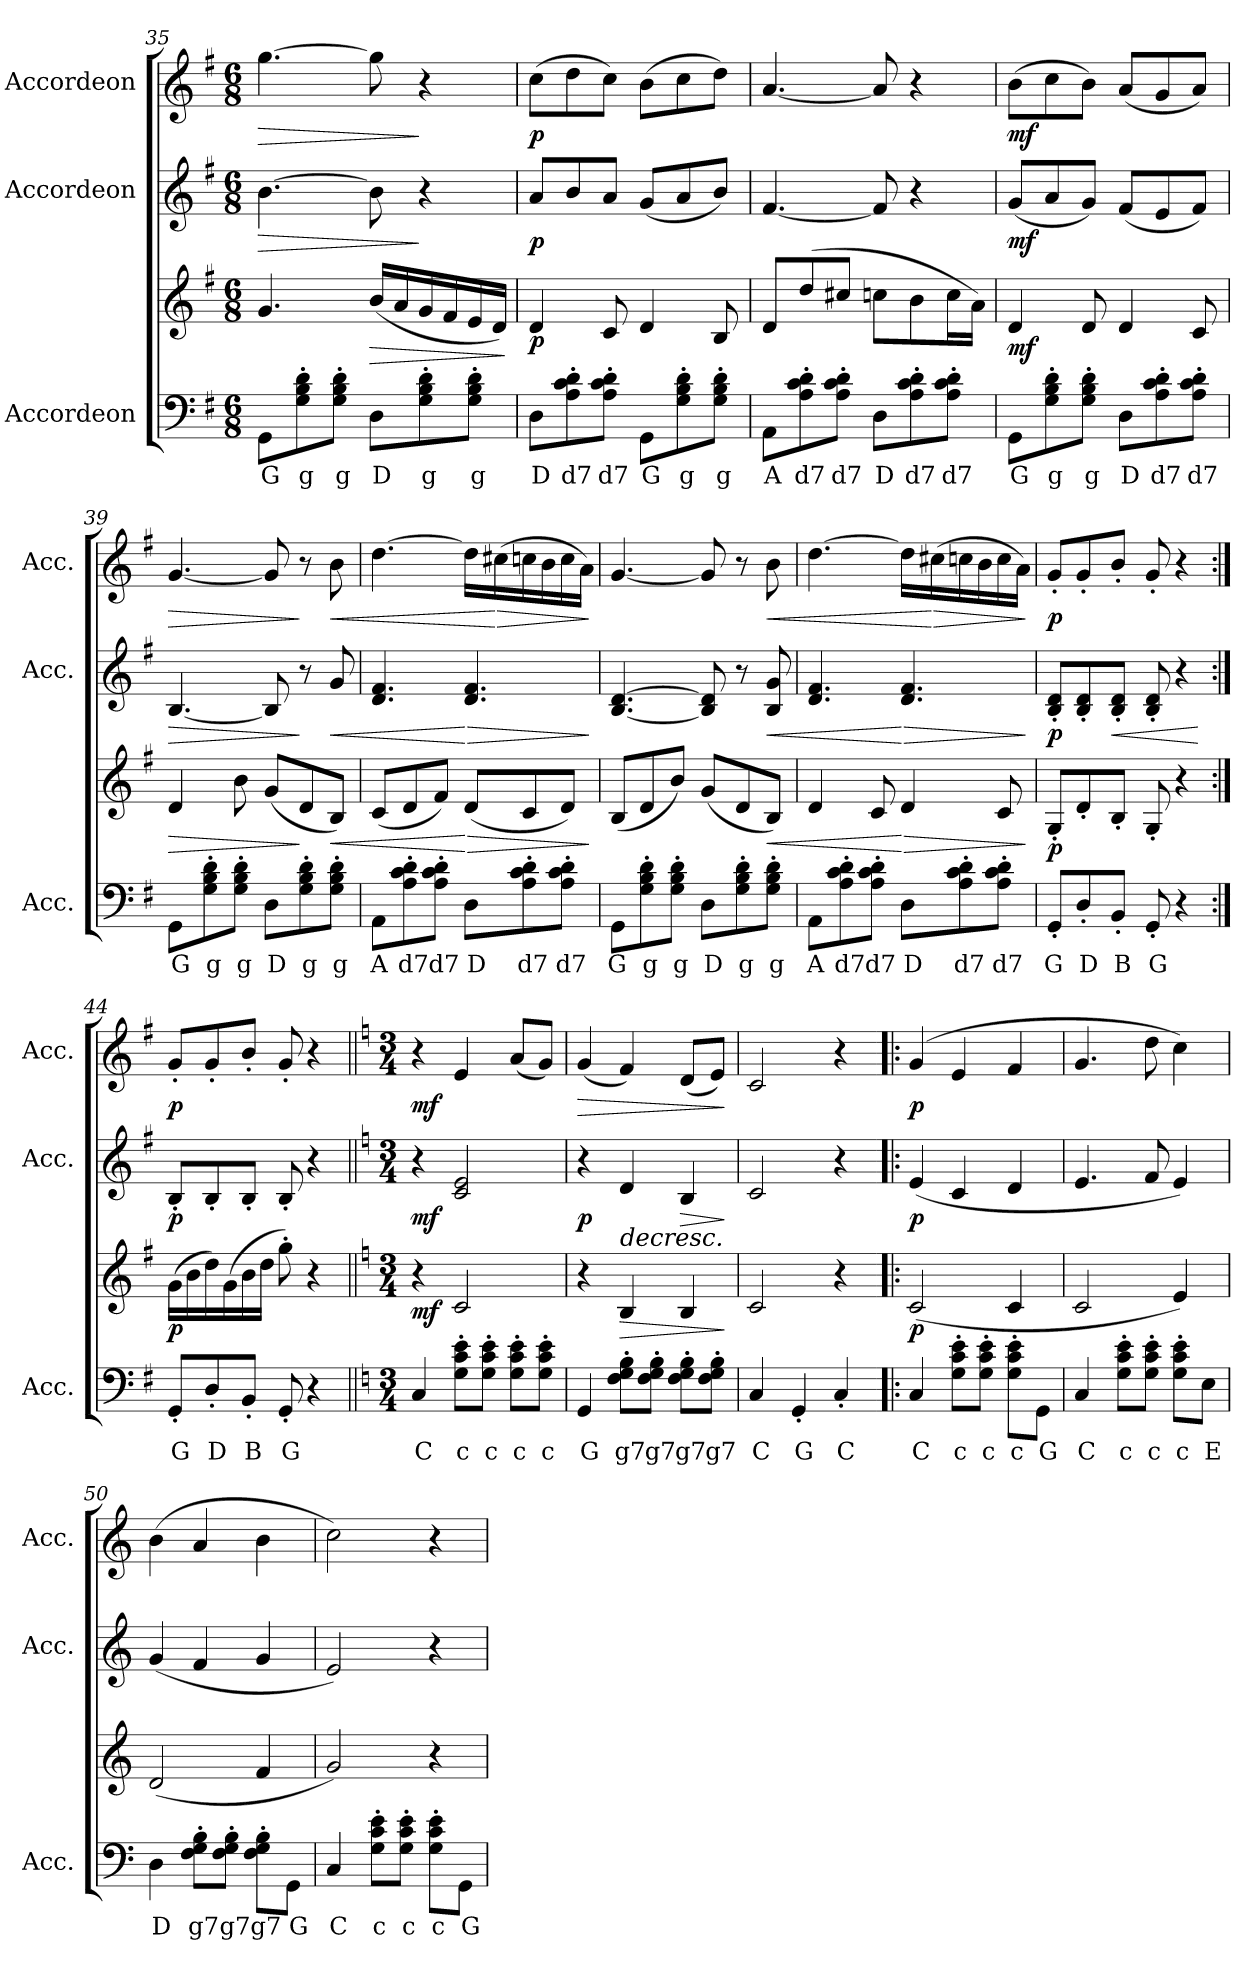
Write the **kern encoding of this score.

**kern	**text	**kern	**dynam	**kern	**dynam	**kern	**dynam
*part3	*part3	*part3	*part3	*part2	*part2	*part1	*part1
*staff4	*staff4	*staff3	*staff3/4	*staff2	*staff2	*staff1	*staff1
*I"Accordeon	*	*	*	*I"Accordeon	*	*I"Accordeon	*
*I'Acc.	*	*	*	*I'Acc.	*	*I'Acc.	*
!!LO:PB:g=z
*clefF4	*	*clefG2	*	*clefG2	*	*clefG2	*
*k[f#]	*	*k[f#]	*	*k[f#]	*	*k[f#]	*
*M6/8	*	*M6/8	*	*M6/8	*	*M6/8	*
=35	=35	=35	=35	=35	=35	=35	=35
!	!LO:LY:b	!	!	!	!LO:HP:b	!	!LO:HP:b
8GG\L	G	4.g/	.	[4.b\	>	[4.gg\	>
!	!LO:LY:b	!	!	!	!	!	!
8G\' 8B\' 8d\'	g	.	.	.	.	.	.
!	!LO:LY:b	!	!	!	!	!	!
8G\' 8B\' 8d\'J	g	.	.	.	.	.	.
!	!LO:LY:b	!	!LO:HP:b	!	!	!	!
8D\L	D	(16b/LL	>	8b\]	.	8gg\]	.
.	.	16a/	.	.	.	.	.
!	!LO:LY:b	!	!	!	!	!	!
8G\' 8B\' 8d\'	g	16g/	.	4r	]	4r	]
.	.	16f#/	.	.	.	.	.
!	!LO:LY:b	!	!	!	!	!	!
8G\' 8B\' 8d\'J	g	16e/	.	.	.	.	.
.	.	16d/JJ)	.	.	.	.	.
.	.	.	]	.	.	.	.
=36	=36	=36	=36	=36	=36	=36	=36
!	!LO:LY:b	!	!LO:DY:b	!	!LO:DY:b	!	!LO:DY:b
8D\L	D	4d/	p	8a/L	p	(8cc\L	p
!	!LO:LY:b	!	!	!	!	!	!
8A\' 8c\' 8d\'	d7	.	.	8b/	.	8dd\	.
!	!LO:LY:b	!	!	!	!	!	!
8A\' 8c\' 8d\'J	d7	8c/	.	8a/J	.	8cc\J)	.
!	!LO:LY:b	!	!	!	!	!	!
8GG\L	G	4d/	.	(8g/L	.	(8b\L	.
!	!LO:LY:b	!	!	!	!	!	!
8G\' 8B\' 8d\'	g	.	.	8a/	.	8cc\	.
!	!LO:LY:b	!	!	!	!	!	!
8G\' 8B\' 8d\'J	g	8B/	.	8b/J)	.	8dd\J)	.
=37	=37	=37	=37	=37	=37	=37	=37
!	!LO:LY:b	!	!	!	!	!	!
8AA\L	A	8d/L	.	[4.f#/	.	[4.a/	.
!	!LO:LY:b	!	!	!	!	!	!
8A\' 8c\' 8d\'	d7	(8dd/	.	.	.	.	.
!	!LO:LY:b	!	!	!	!	!	!
8A\' 8c\' 8d\'J	d7	8cc#X/J	.	.	.	.	.
!	!LO:LY:b	!	!	!	!	!	!
8D\L	D	8ccn\L	.	8f#/]	.	8a/]	.
!	!LO:LY:b	!	!	!	!	!	!
8A\' 8c\' 8d\'	d7	8b\	.	4r	.	4r	.
!	!LO:LY:b	!	!	!	!	!	!
8A\' 8c\' 8d\'J	d7	16cc\L	.	.	.	.	.
.	.	16a\JJ)	.	.	.	.	.
=38	=38	=38	=38	=38	=38	=38	=38
!	!LO:LY:b	!	!LO:DY:b	!	!LO:DY:b	!	!LO:DY:b
8GG\L	G	4d/	mf	(8g/L	mf	(8b\L	mf
!	!LO:LY:b	!	!	!	!	!	!
8G\' 8B\' 8d\'	g	.	.	8a/	.	8cc\	.
!	!LO:LY:b	!	!	!	!	!	!
8G\' 8B\' 8d\'J	g	8d/	.	8g/J)	.	8b\J)	.
!	!LO:LY:b	!	!	!	!	!	!
8D\L	D	4d/	.	(8f#/L	.	(8a/L	.
!	!LO:LY:b	!	!	!	!	!	!
8A\' 8c\' 8d\'	d7	.	.	8e/	.	8g/	.
!	!LO:LY:b	!	!	!	!	!	!
8A\' 8c\' 8d\'J	d7	8c/	.	8f#/J)	.	8a/J)	.
!!LO:LB:g=z
=39	=39	=39	=39	=39	=39	=39	=39
!	!LO:LY:b	!	!LO:HP:b	!	!LO:HP:b	!	!LO:HP:b
8GG\L	G	4d/	>	[4.B/	>	[4.g/	>
!	!LO:LY:b	!	!	!	!	!	!
8G\' 8B\' 8d\'	g	.	.	.	.	.	.
!	!LO:LY:b	!	!	!	!	!	!
8G\' 8B\' 8d\'J	g	8b\	.	.	.	.	.
!	!LO:LY:b	!	!	!	!	!	!
8D\L	D	(8g/L	.	8B/]	.	8g/]	.
!	!LO:LY:b	!	!	!	!	!	!
8G\' 8B\' 8d\'	g	8d/	]	8r	]	8r	]
!	!LO:LY:b	!	!LO:HP:b	!	!LO:HP:b	!	!LO:HP:b
8G\' 8B\' 8d\'J	g	8B/J)	<	8g/	<	8b\	<
=40	=40	=40	=40	=40	=40	=40	=40
!	!LO:LY:b	!	!	!	!	!	!
8AA\L	A	(8c/L	.	4.d/ 4.f#/	.	[4.dd\	.
!	!LO:LY:b	!	!	!	!	!	!
8A\' 8c\' 8d\'	d7	8d/	.	.	.	.	.
!	!LO:LY:b	!	!	!	!	!	!
8A\' 8c\' 8d\'J	d7	8f#/J)	.	.	.	.	.
!	!LO:LY:b	!	!LO:HP:n=1:b	!	!LO:HP:n=1:b	!	!
8D\L	D	(8d/L	[ >	4.d/ 4.f#/	[ >	16dd\LL]	.
!	!	!	!	!	!	!	!LO:HP:n=1:b
.	.	.	.	.	.	(16cc#X\	[ >
!	!LO:LY:b	!	!	!	!	!	!
8A\' 8c\' 8d\'	d7	8c/	.	.	.	16ccn\	.
.	.	.	.	.	.	16b\	.
!	!LO:LY:b	!	!	!	!	!	!
8A\' 8c\' 8d\'J	d7	8d/J)	.	.	.	16cc\	.
.	.	.	.	.	.	16a\JJ)	.
.	.	.	]	.	]	.	]
=41	=41	=41	=41	=41	=41	=41	=41
!	!LO:LY:b	!	!	!	!	!	!
8GG\L	G	(8B/L	.	[4.B/ [4.d/	.	[4.g/	.
!	!LO:LY:b	!	!	!	!	!	!
8G\' 8B\' 8d\'	g	8d/	.	.	.	.	.
!	!LO:LY:b	!	!	!	!	!	!
8G\' 8B\' 8d\'J	g	8b/J)	.	.	.	.	.
!	!LO:LY:b	!	!	!	!	!	!
8D\L	D	(8g/L	.	8B/] 8d/]	.	8g/]	.
!	!LO:LY:b	!	!	!	!	!	!
8G\' 8B\' 8d\'	g	8d/	.	8r	.	8r	.
!	!LO:LY:b	!	!LO:HP:b	!	!LO:HP:b	!	!LO:HP:b
8G\' 8B\' 8d\'J	g	8B/J)	<	8B/ 8g/	<	8b\	<
=42	=42	=42	=42	=42	=42	=42	=42
!	!LO:LY:b	!	!	!	!	!	!
8AA\L	A	4d/	.	4.d/ 4.f#/	.	[4.dd\	.
!	!LO:LY:b	!	!	!	!	!	!
8A\' 8c\' 8d\'	d7	.	.	.	.	.	.
!	!LO:LY:b	!	!	!	!	!	!
8A\' 8c\' 8d\'J	d7	8c/	.	.	.	.	.
!	!LO:LY:b	!	!LO:HP:n=1:b	!	!LO:HP:n=1:b	!	!
8D\L	D	4d/	[ >	4.d/ 4.f#/	[ >	16dd\LL]	.
!	!	!	!	!	!	!	!LO:HP:n=1:b
.	.	.	.	.	.	(16cc#X\	[ >
!	!LO:LY:b	!	!	!	!	!	!
8A\' 8c\' 8d\'	d7	.	.	.	.	16ccn\	.
.	.	.	.	.	.	16b\	.
!	!LO:LY:b	!	!	!	!	!	!
8A\' 8c\' 8d\'J	d7	8c/	.	.	.	16cc\	.
.	.	.	.	.	.	16a\JJ)	.
.	.	.	]	.	]	.	]
!!LO:LB:g=z
=43	=43	=43	=43	=43	=43	=43	=43
!	!LO:LY:b	!	!LO:DY:b	!	!LO:DY:b	!	!LO:DY:b
8GG'/L	G	8G'/L	p	8B/' 8d/'L	p	8g'/L	p
!	!LO:LY:b	!	!	!	!	!	!
8D'/	D	8d'/	.	8B/' 8d/'	.	8g'/	.
!	!LO:LY:b	!	!	!	!LO:HP:b	!	!
8BB'/J	B	8B'/J	.	8B/' 8d/'J	<	8b'/J	.
!	!LO:LY:b	!	!	!	!	!	!
8GG'/	G	8G'/	.	8B/' 8d/'	.	8g'/	.
4r	.	4r	.	4r	.	4r	.
.	.	.	.	.	[	.	.
=44:|!	=44:|!	=44:|!	=44:|!	=44:|!	=44:|!	=44:|!	=44:|!
!	!LO:LY:b	!	!LO:DY:b	!	!LO:DY:b	!	!LO:DY:b
8GG'/L	G	(16g\LL	p	8B'/L	p	8g'/L	p
.	.	16b\	.	.	.	.	.
!	!LO:LY:b	!	!	!	!	!	!
8D'/	D	16dd\)	.	8B'/	.	8g'/	.
.	.	(16g\	.	.	.	.	.
!	!LO:LY:b	!	!	!	!	!	!
8BB'/J	B	16b\	.	8B'/J	.	8b'/J	.
.	.	16dd\JJ	.	.	.	.	.
!	!LO:LY:b	!	!	!	!	!	!
8GG'/	G	8gg'\)	.	8B'/	.	8g'/	.
4r	.	4r	.	4r	.	4r	.
=45||	=45||	=45||	=45||	=45||	=45||	=45||	=45||
!!LO:REH:place=s1:a:B:fs=14:t=C.M. von Weber:qo=1
*k[]	*	*k[]	*	*k[]	*	*k[]	*
*M3/4	*	*M3/4	*	*M3/4	*	*M3/4	*
*	*	*	*	*	*	*MM72	*
!	!LO:LY:b	!	!LO:DY:b	!	!LO:DY:b	!	!LO:DY:b
4C/	C	4r	mf	4r	mf	4r	mf
!	!LO:LY:b	!	!	!	!	!	!
8G\' 8c\' 8e\'L	c	2c/	.	2c/ 2e/	.	4e/	.
!	!LO:LY:b	!	!	!	!	!	!
8G\' 8c\' 8e\'J	c	.	.	.	.	.	.
!	!LO:LY:b	!	!	!	!	!	!
8G\' 8c\' 8e\'L	c	.	.	.	.	(8a/L	.
!	!LO:LY:b	!	!	!	!	!	!
8G\' 8c\' 8e\'J	c	.	.	.	.	8g/J)	.
=46	=46	=46	=46	=46	=46	=46	=46
!	!LO:LY:b	!	!	!	!LO:DY:b	!	!LO:HP:b
4GG/	G	4r	.	4r	p	(4g/	>
!	!LO:LY:b	!	!LO:HP:b	!	!LO:HP:b	!	!
8F\' 8G\' 8B\'L	g7	4B/	>	4d/	>	4f/)	.
!	!LO:LY:b	!	!	!	!	!	!
8F\' 8G\' 8B\'J	g7	.	.	.	.	.	.
!	!LO:LY:b	!	!	!	!LO:HP:b	!	!
8F\' 8G\' 8B\'L	g7	4B/	.	4B/	>	(8d/L	.
!	!LO:LY:b	!	!	!	!	!	!
8F\' 8G\' 8B\'J	g7	.	.	.	.	8e/J)	.
.	.	.	]	.	] ]	.	]
=47	=47	=47	=47	=47	=47	=47	=47
!	!LO:LY:b	!	!	!	!	!	!
4C/	C	2c/	.	2c/	.	2c/	.
!	!LO:LY:b	!	!	!	!	!	!
4GG'/	G	.	.	.	.	.	.
!	!LO:LY:b	!	!	!	!	!	!
4C'/	C	4r	.	4r	.	4r	.
!!LO:PB:g=z
=48!|:	=48!|:	=48!|:	=48!|:	=48!|:	=48!|:	=48!|:	=48!|:
!	!LO:LY:b	!	!LO:DY:b	!	!LO:DY:b	!	!LO:DY:b
4C/	C	(2c/	p	(4e/	p	(4g/	p
!	!LO:LY:b	!	!	!	!	!	!
8G\' 8c\' 8e\'L	c	.	.	4c/	.	4e/	.
!	!LO:LY:b	!	!	!	!	!	!
8G\' 8c\' 8e\'J	c	.	.	.	.	.	.
!	!LO:LY:b	!	!	!	!	!	!
8G\' 8c\' 8e\'L	c	4c/	.	4d/	.	4f/	.
!	!LO:LY:b	!	!	!	!	!	!
8GG\J	G	.	.	.	.	.	.
=49	=49	=49	=49	=49	=49	=49	=49
!	!LO:LY:b	!	!	!	!	!	!
4C/	C	2c/	.	4.e/	.	4.g/	.
!	!LO:LY:b	!	!	!	!	!	!
8G\' 8c\' 8e\'L	c	.	.	.	.	.	.
!	!LO:LY:b	!	!	!	!	!	!
8G\' 8c\' 8e\'J	c	.	.	8f/	.	8dd\	.
!	!LO:LY:b	!	!	!	!	!	!
8G\' 8c\' 8e\'L	c	4e/)	.	4e/)	.	4cc\)	.
!	!LO:LY:b	!	!	!	!	!	!
8E\J	E	.	.	.	.	.	.
=50	=50	=50	=50	=50	=50	=50	=50
!	!LO:LY:b	!	!	!	!	!	!
4D\	D	(2d/	.	(4g/	.	(4b\	.
!	!LO:LY:b	!	!	!	!	!	!
8F\' 8G\' 8B\'L	g7	.	.	4f/	.	4a/	.
!	!LO:LY:b	!	!	!	!	!	!
8F\' 8G\' 8B\'J	g7	.	.	.	.	.	.
!	!LO:LY:b	!	!	!	!	!	!
8F\' 8G\' 8B\'L	g7	4f/	.	4g/	.	4b\	.
!	!LO:LY:b	!	!	!	!	!	!
8GG\J	G	.	.	.	.	.	.
=51	=51	=51	=51	=51	=51	=51	=51
!	!LO:LY:b	!	!	!	!	!	!
4C/	C	2g/)	.	2e/)	.	2cc\)	.
!	!LO:LY:b	!	!	!	!	!	!
8G\' 8c\' 8e\'L	c	.	.	.	.	.	.
!	!LO:LY:b	!	!	!	!	!	!
8G\' 8c\' 8e\'J	c	.	.	.	.	.	.
!	!LO:LY:b	!	!	!	!	!	!
8G\' 8c\' 8e\'L	c	4r	.	4r	.	4r	.
!	!LO:LY:b	!	!	!	!	!	!
8GG\J	G	.	.	.	.	.	.
=	=	=	=	=	=	=	=
*-	*-	*-	*-	*-	*-	*-	*-
